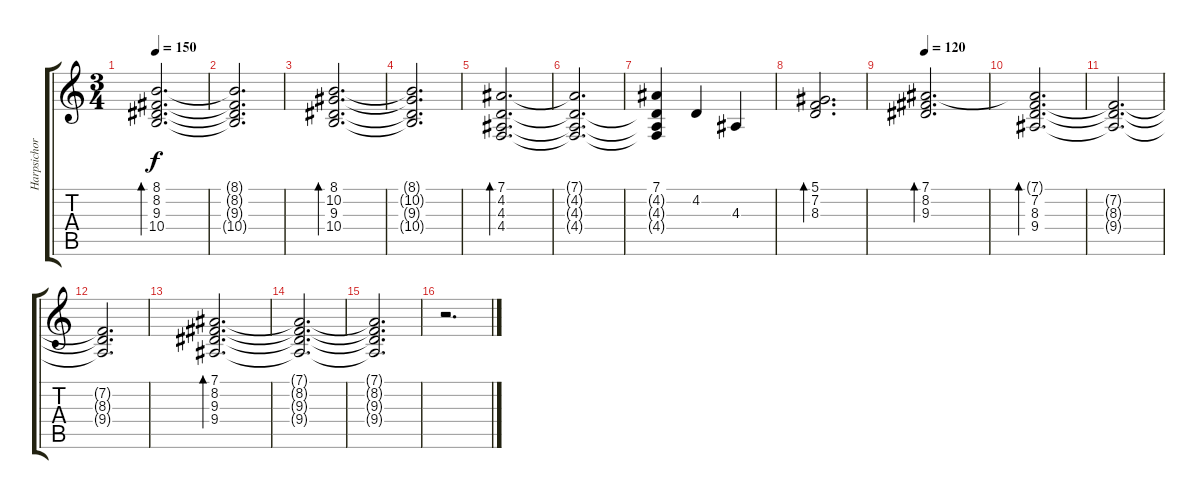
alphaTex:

\track ("Harpsichord" "Harpsichor") {instrument harpsichord}
\staff {score tabs}
\tuning (Eb4 Bb3 Gb3 Db3 Ab2 Eb2) {hide}
\ts (3 4)
\tempo 150
\clef g2
\ks c
(8.1 8.2 9.3 10.4).2{d bd 480 dy f} |
(8.1{t} 8.2{t} 9.3{t} 10.4{t}).2{d} |
(8.1 10.2 9.3 10.4).2{d bd 480} |
(8.1{t} 10.2{t} 9.3{t} 10.4{t}).2{d} |
\section ("" "")
(7.1 4.2 4.3 4.4).2{d bd 480} |
(7.1{t} 4.2{t} 4.3{t} 4.4{t}).2{d} |
(7.1 4.2{t} 4.3{t} 4.4{t}).4 4.2.4 4.3.4 |
(5.1 7.2 8.3).2{d bd 480} |
\tempo 120
(7.1 8.2 9.3).2{d bd 480} |
(7.1{t} 7.2 8.3 9.4).2{d bd 480} |
(7.2{t} 8.3{t} 9.4{t}).2{d} |
(7.2{t} 8.3{t} 9.4{t}).2{d} |
(7.1 8.2 9.3 9.4).2{d bd 480} |
(7.1{t} 8.2{t} 9.3{t} 9.4{t}).2{d} |
(7.1{t} 8.2{t} 9.3{t} 9.4{t}).2{d} |
r.2{d}
